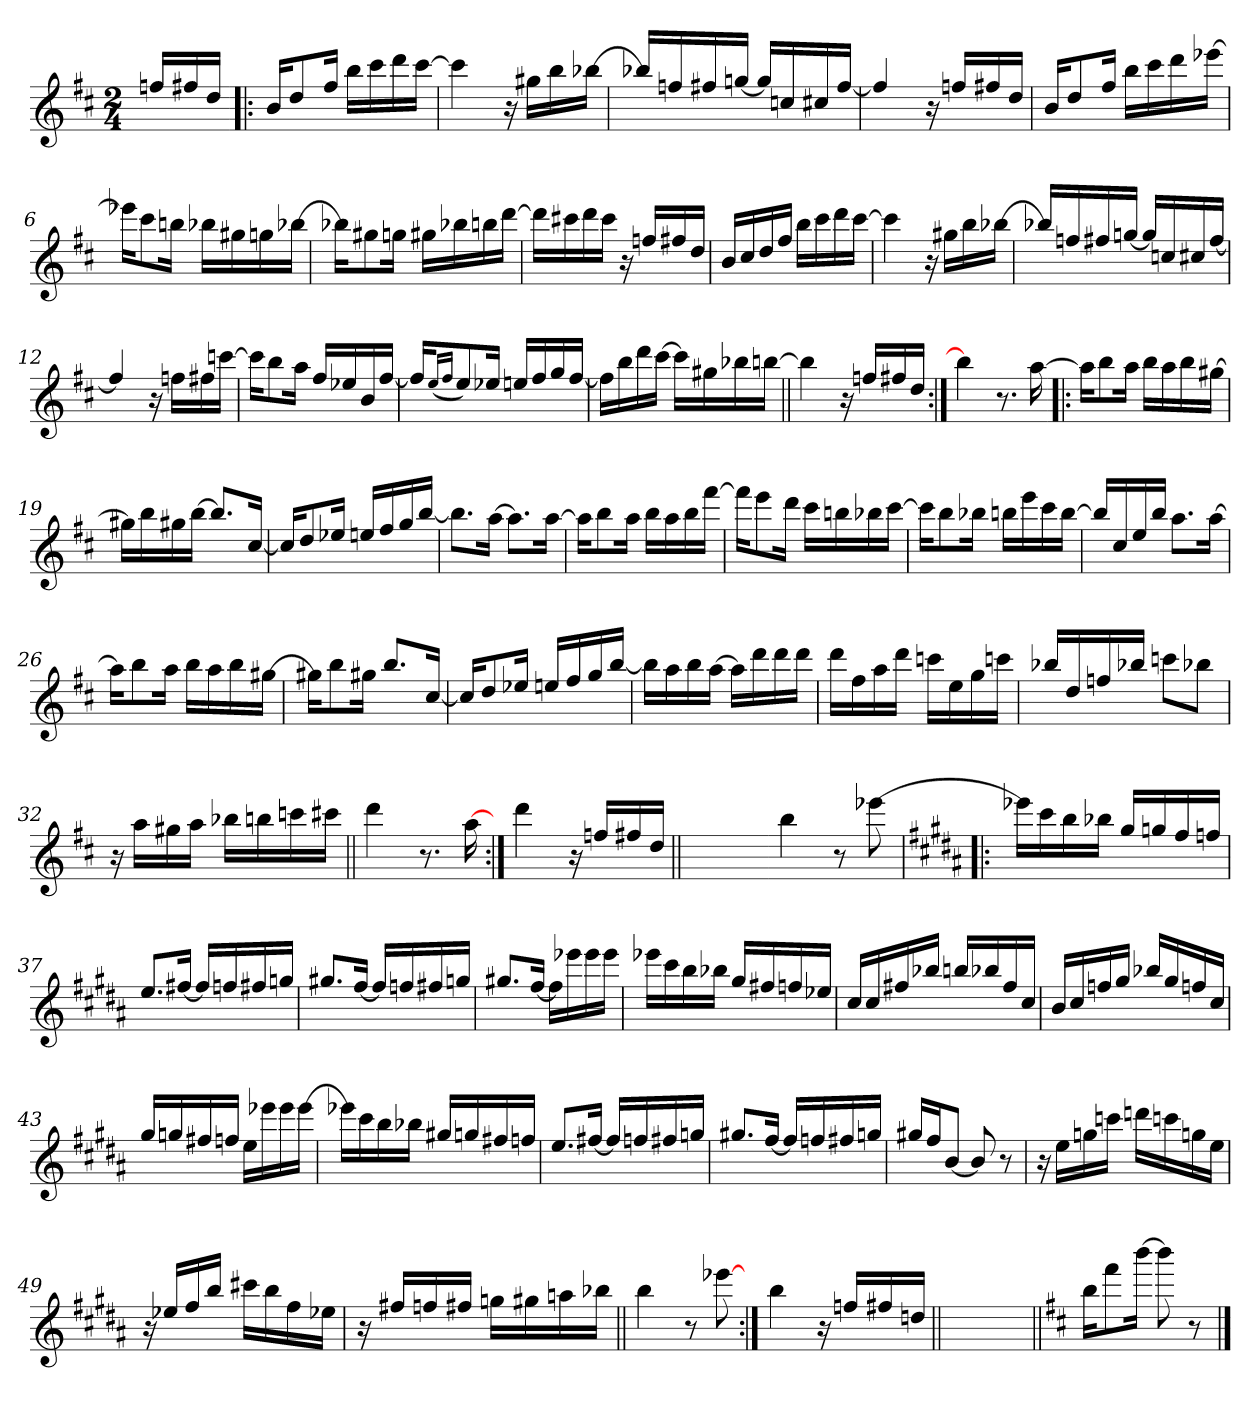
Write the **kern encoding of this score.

**kern
*part1
*staff1
*clefG2
*k[f#c#]
*D:
*M2/4
=
16ffn/LL
16ff#X/
16dd/JJ
=1!|:
16b/KL
8dd/
16ff#/Jk
16bb\LL
16ccc#\
16ddd\
[16ccc#\JJ
=2
4ccc#\]
16r
16gg#X\LL
16bb\
[16bb-X\JJ
=3
16bb-X/LL]
16ffn/
16ff#X/
[16ggn/JJ
16gg/LL]
16ccn/
16cc#X/
[16ff#/JJ
=4
4ff#/]
16r
16ffn/LL
16ff#X/
16dd/JJ
!!LO:LB:g=z
=5
16b/KL
8dd/
16ff#/Jk
16bb\LL
16ccc#\
16ddd\
[16eee-X\JJ
=6
16eee-X\KL]
8ccc#\
16bbn\Jk
16bb-X\LL
16gg#X\
16ggn\
[16bb-X\JJ
=7
16bb-X\KL]
8gg#X\
16ggn\Jk
16gg#X\LL
16bb-X\
16bbn\
[16ddd\JJ
=8
16ddd\LL]
16ccc#X\
16ddd\
16ccc#\JJ
16r
16ffn/LL
16ff#X/
16dd/JJ
!!LO:LB:g=z
=9
16b/LL
16cc#/
16dd/
16ff#/JJ
16bb\LL
16ccc#\
16ddd\
[16ccc#\JJ
=10
4ccc#\]
16r
16gg#X\LL
16bb\
[16bb-X\JJ
=11
16bb-X/LL]
16ffn/
16ff#X/
[16ggn/JJ
16gg/LL]
16ccn/
16cc#X/
[16ff#/JJ
=12
4ff#/]
16r
16ffn\LL
16ff#X\
[16cccn\JJ
!!LO:LB:g=z
=13
16cccn\KL]
8bb\
16aa\Jk
16ff#/LL
16ee-X/
16b/
[16ff#/JJ
=14
16ff#/KL]
(<16qee/LL
16qff#/JJ
8ee/)
16ee-X/Jk
16een/LL
16ff#/
16gg/
[16ff#/JJ
=15
16ff#\LL]
16bb\
16ddd\
[16ccc#\JJ
16ccc#\LL]
16gg#X\
16bb-X\
[16bbn\JJ
=16||
4bb\]
16r
16ffn/LL
16ff#X/
16dd/JJ
!!LO:LB:g=z
=17:|!
4bb\]
8.r
[16aa\
=18!|:
16aa\KL]
8bb\
16aa\Jk
16bb\LL
16aa\
16bb\
[16gg#X\JJ
=19
16gg#X\LL]
16bb\
16gg#X\
[16bb\JJ
8.bb/L]
[16cc#/Jk
=20
16cc#/KL]
8dd/
16ee-X/Jk
16een/LL
16ff#/
16gg/
[16bb/JJ
!!LO:LB:g=z
=21
8.bb\L]
[16aa\Jk
8.aa\L]
[16aa\Jk
=22
16aa\KL]
8bb\
16aa\Jk
16bb\LL
16aa\
16bb\
[16fff#\JJ
=23
16fff#\KL]
8eee\
16ddd\Jk
16ccc#\LL
16bbn\
16bb-X\
[16ccc#\JJ
=24
16ccc#\KL]
8bb\
16bb-X\Jk
16bbn\LL
16eee\
16ccc#\
[16bb\JJ
!!LO:LB:g=z
=25
16bb/LL]
16cc#/
16ee/
16bb/JJ
8.aa\L
[16aa\Jk
=26
16aa\KL]
8bb\
16aa\Jk
16bb\LL
16aa\
16bb\
[16gg#X\JJ
=27
16gg#X\KL]
8bb\
16gg#X\Jk
8.bb/L
[16cc#/Jk
=28
16cc#/KL]
8dd/
16ee-X/Jk
16een/LL
16ff#/
16gg/
[16bb/JJ
!!LO:LB:g=z
=29
16bb\LL]
16aa\
16bb\
[16aa\JJ
16aa\LL]
16ddd\
16ddd\
16ddd\JJ
=30
16ddd\LL
16ff#\
16aa\
16ddd\JJ
16cccn\LL
16ee\
16gg\
16cccn\JJ
=31
16bb-X/LL
16dd/
16ffn/
16bb-X/JJ
8cccn\L
8bb-X\J
=32
16r
16aa\LL
16gg#X\
16aa\JJ
16bb-X\LL
16bbn\
16cccn\
16ccc#X\JJ
!!LO:LB:g=z
=33||
4ddd\
8.r
[16aa\
=34:|!
4ddd\
16r
16ffn/LL
16ff#X/
16dd/JJ
=34X341||
2ryy
!!LO:PB:g=z
=35-
4bb\
8r
[8eee-X\
=36!|:
*k[f#c#g#d#a#]
*B:
16eee-X\LL]
16ccc#\
16bb\
16bb-X\JJ
16gg#/LL
16ggn/
16ff#/
16ffn/JJ
=37
8.ee/L
[16ff#X/Jk
16ff#/LL]
16ffn/
16ff#X/
16ggn/JJ
=38
8.gg#X/L
[16ff#/Jk
16ff#/LL]
16ffn/
16ff#X/
16ggn/JJ
!!LO:LB:g=z
=39
8.gg#X/L
[16ff#/Jk
16ff#\LL]
16eee-X\
16eee-\
16eee-\JJ
=40
16eee-X\LL
16ccc#\
16bb\
16bb-X\JJ
16gg#/LL
16ff#X/
16ffn/
16ee-X/JJ
=41
16cc#/LL
16cc#/
16ff#X/
16bb-X/JJ
16bbn/LL
16bb-X/
16ff#/
16cc#/JJ
=42
16b/LL
16cc#/
16ffn/
16gg#/JJ
16bb-X/LL
16gg#/
16ffn/
16cc#/JJ
!!LO:LB:g=z
=43
16gg#/LL
16ggn/
16ff#X/
16ffn/JJ
16ee\LL
16eee-X\
16eee-\
[16eee-\JJ
=44
16eee-X\LL]
16ccc#\
16bb\
16bb-X\JJ
16gg#X/LL
16ggn/
16ff#X/
16ffn/JJ
=45
8.ee/L
[16ff#X/Jk
16ff#/LL]
16ffn/
16ff#X/
16ggn/JJ
=46
8.gg#X/L
[16ff#/Jk
16ff#/LL]
16ffn/
16ff#X/
16ggn/JJ
!!LO:LB:g=z
=47
16gg#X/LL
16ff#/J
[8b/J
8b/]
8r
=48
16r
16ee\LL
16ggn\
16cccn\JJ
16dddn\LL
16cccn\
16ggn\
16ee\JJ
=49
16r
16ee-X/LL
16ff#/
16bb/JJ
16ccc#X\LL
16bb\
16ff#\
16ee-X\JJ
=50
16r
16ff#X/LL
16ffn/
16ff#X/JJ
16ggn\LL
16gg#X\
16aan\
16bb-X\JJ
!!LO:LB:g=z
=51||
4bb\
8r
[8eee-X\
=52:|!
4bb\
16r
16ffn/LL
16ff#X/
16ddn/JJ
=52X522||
2ryy
=53||
*k[f#c#]
*D:
16bb\KL
8fff#\
[16bbb\Jk
8bbb\]
8r
==
*-
